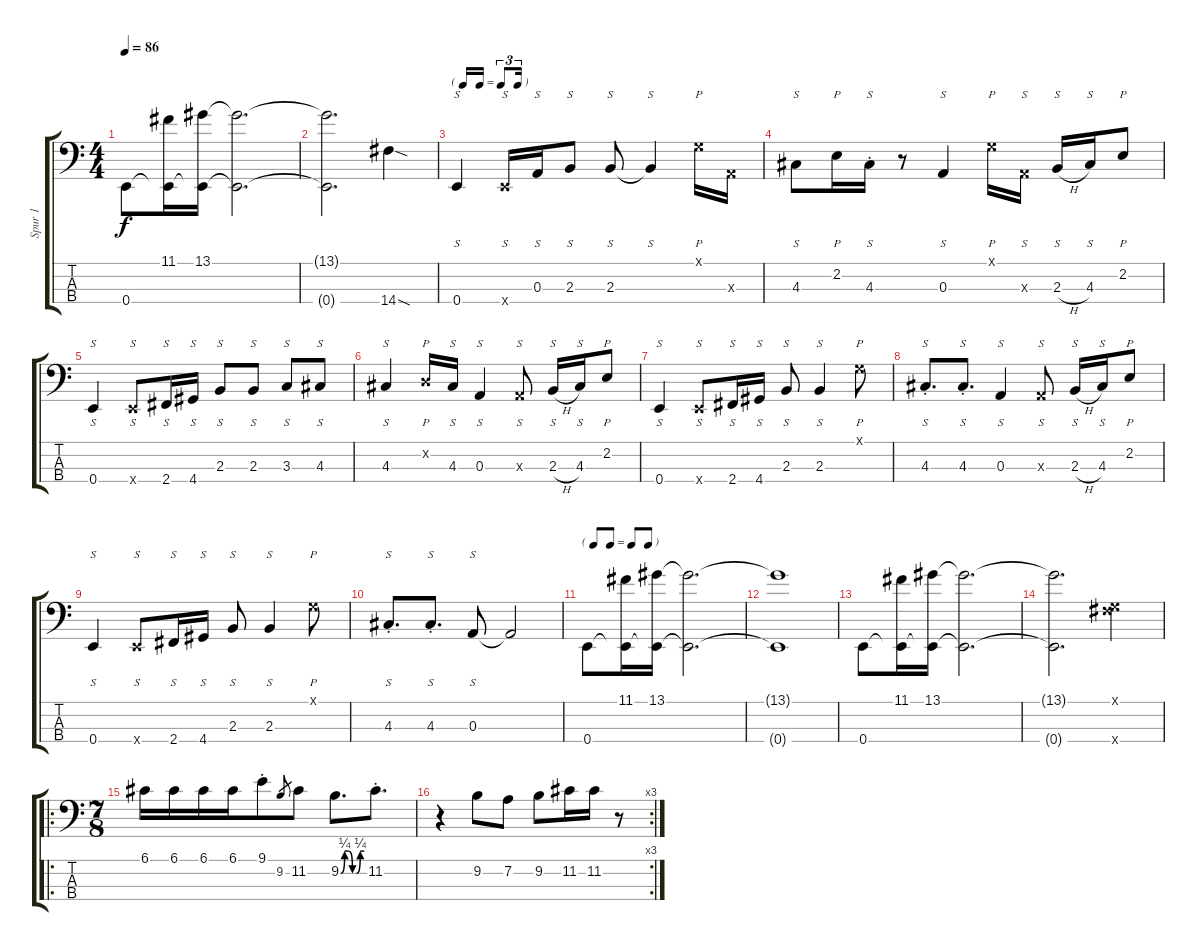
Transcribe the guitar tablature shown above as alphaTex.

\track ("Spur 1" "Spur 1") {instrument acousticbass}
\staff {score tabs}
\tuning (G2 D2 A1 E1) {hide}
\ts (4 4)
\tempo 86
\clef f4
\ks c
0.4.8{dy f} (11.1 0.4{t}).16 (13.1 0.4{t}).16 (13.1{t} 0.4{t}).2{d} |
(13.1{t} 0.4{t}).2{d} 14.4{sod}.4 |
\tf triplet16th
0.4.4{s} 0.4{x}.16{s} 0.3.16{s} 2.3.8{s} 2.3.8{s} 2.3{t}.4{s} 0.1{x}.16{p} 0.3{x}.16 |
4.3.8{s} 2.2.16{p} 4.3{st}.16{s} r.8 0.3.4{s} 0.1{x}.16{p} 0.3{x}.16{s} 2.3{h}.16{s} 4.3.16{s} 2.2.8{p} |
0.4.4{s} 0.4{x}.8{s} 2.4.16{s} 4.4.16{s} 2.3.8{s} 2.3.8{s} 3.3.8{s} 4.3.8{s} |
4.3.4{s} 0.2{x}.16{p} 4.3.16{s} 0.3.4{s} 0.3{x}.8{s} 2.3{h}.16{s} 4.3.16{s} 2.2.8{p} |
0.4.4{s} 0.4{x}.8{s} 2.4.16{s} 4.4.16{s} 2.3.8{s} 2.3.4{s} 0.1{x}.8{p} |
4.3{st}.8{s d} 4.3{st}.8{s d} 0.3.4{s} 0.3{x}.8{s} 2.3{h}.16{s} 4.3.16{s} 2.2.8{p} |
0.4.4{s} 0.4{x}.8{s} 2.4.16{s} 4.4.16{s} 2.3.8{s} 2.3.4{s} 0.1{x}.8{p} |
4.3{st}.8{s d} 4.3{st}.8{s d} 0.3.8{s} 0.3{t}.2 |
\tf none
0.4.8 (11.1 0.4{t}).16 (13.1 0.4{t}).16 (13.1{t} 0.4{t}).2{d} |
(13.1{t} 0.4{t}).1 |
0.4.8 (11.1 0.4{t}).16 (13.1 0.4{t}).16 (13.1{t} 0.4{t}).2{d} |
(13.1{t} 0.4{t}).2{d} (0.1{x} 14.4{x}).4 |
\ro
\ts (7 8)
6.1.16 6.1.16 6.1.16 6.1.16 9.1{st}.8 9.2.8{gr} 11.2.8 9.2{be (custom 0 0 10 1 20 1 30 0 40 0 50 1 60 1)}.8{d} 11.2{st}.8{d} |
\rc 3
r.4 9.2.8 7.2.8 9.2.8 11.2.16 11.2.16 r.8
